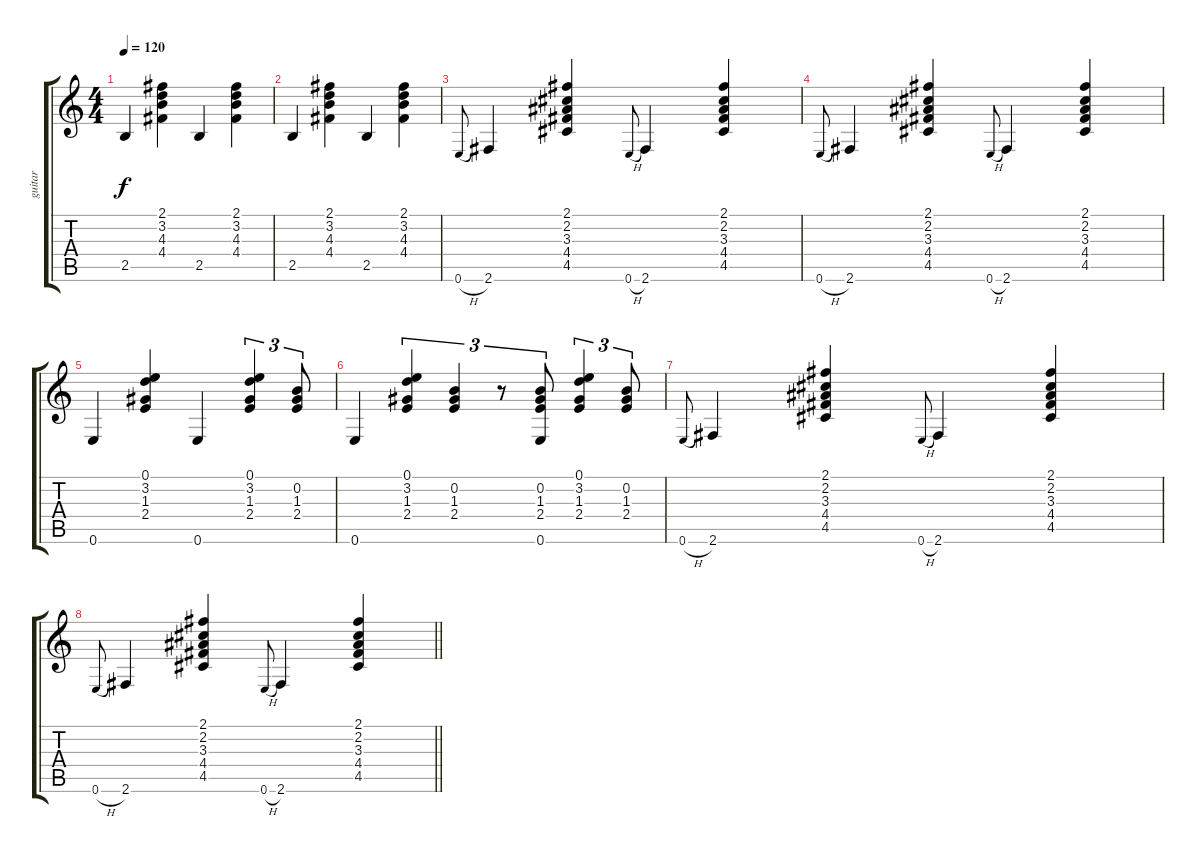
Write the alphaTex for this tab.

\track ("guitar" "guitar") {instrument acousticguitarsteel}
\staff {score tabs}
\tuning (E4 B3 G3 D3 A2 E2) {hide}
\ts (4 4)
\tempo 120
\clef g2
\ks c
2.5.4{dy f} (2.1 3.2 4.3 4.4).4 2.5.4 (2.1 3.2 4.3 4.4).4 |
2.5.4 (2.1 3.2 4.3 4.4).4 2.5.4 (2.1 3.2 4.3 4.4).4 |
0.6{h}.8{gr onbeat} 2.6.4 (2.1 2.2 3.3 4.4 4.5).4 0.6{h}.8{gr onbeat} 2.6.4 (2.1 2.2 3.3 4.4 4.5).4 |
0.6{h}.8{gr onbeat} 2.6.4 (2.1 2.2 3.3 4.4 4.5).4 0.6{h}.8{gr onbeat} 2.6.4 (2.1 2.2 3.3 4.4 4.5).4 |
0.6.4 (0.1 3.2 1.3 2.4).4 0.6.4 (0.1 3.2 1.3 2.4).4{tu (3 2)} (0.2 1.3 2.4).8{tu (3 2)} |
0.6.4 (0.1 3.2 1.3 2.4).4{tu (3 2)} (0.2 1.3 2.4).4{tu (3 2)} r.8{tu (3 2)} (0.2 1.3 2.4 0.6).8{tu (3 2)} (0.1 3.2 1.3 2.4).4{tu (3 2)} (0.2 1.3 2.4).8{tu (3 2)} |
0.6{h}.8{gr onbeat} 2.6.4 (2.1 2.2 3.3 4.4 4.5).4 0.6{h}.8{gr onbeat} 2.6.4 (2.1 2.2 3.3 4.4 4.5).4 |
\barLineRight lightlight
0.6{h}.8{gr onbeat} 2.6.4 (2.1 2.2 3.3 4.4 4.5).4 0.6{h}.8{gr onbeat} 2.6.4 (2.1 2.2 3.3 4.4 4.5).4
